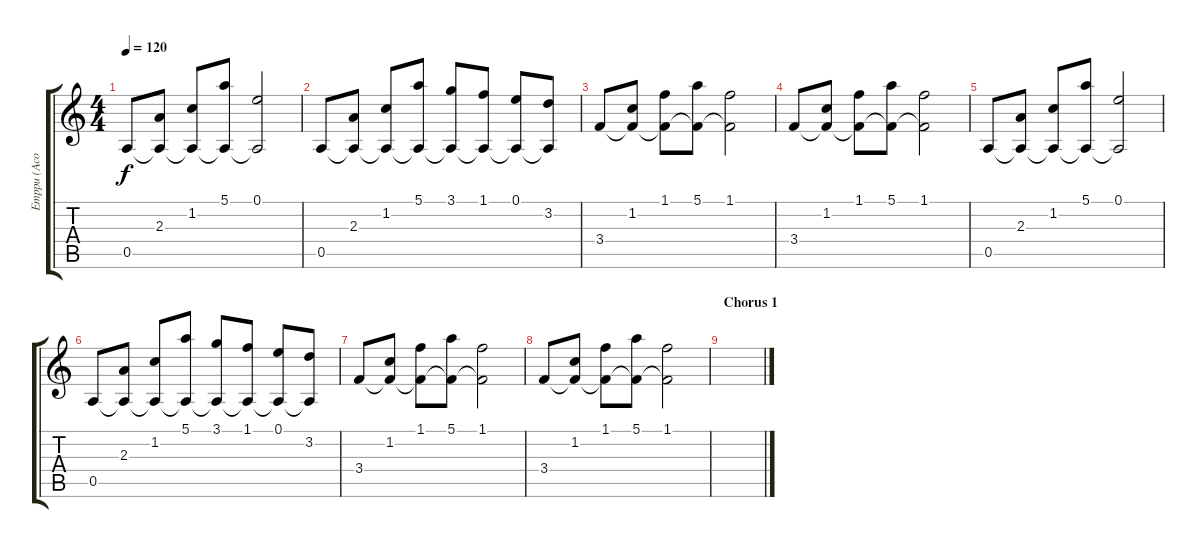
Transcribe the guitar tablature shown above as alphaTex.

\track ("Emppu (Acoustic)" "Emppu (Aco") {instrument acousticguitarnylon}
\staff {score tabs}
\tuning (E4 B3 G3 D3 A2 E2) {hide}
\ts (4 4)
\tempo 120
\clef g2
\ks c
0.5.8{dy f} (2.3 0.5{t}).8 (1.2 0.5{t}).8 (5.1 0.5{t}).8 (0.1 0.5{t}).2 |
0.5.8 (2.3 0.5{t}).8 (1.2 0.5{t}).8 (5.1 0.5{t}).8 (3.1 0.5{t}).8 (1.1 0.5{t}).8 (0.1 0.5{t}).8 (3.2 0.5{t}).8 |
3.4.8 (1.2 3.4{t}).8 (1.1 3.4{t}).8 (5.1 3.4{t}).8 (1.1 3.4{t}).2 |
3.4.8 (1.2 3.4{t}).8 (1.1 3.4{t}).8 (5.1 3.4{t}).8 (1.1 3.4{t}).2 |
0.5.8 (2.3 0.5{t}).8 (1.2 0.5{t}).8 (5.1 0.5{t}).8 (0.1 0.5{t}).2 |
0.5.8 (2.3 0.5{t}).8 (1.2 0.5{t}).8 (5.1 0.5{t}).8 (3.1 0.5{t}).8 (1.1 0.5{t}).8 (0.1 0.5{t}).8 (3.2 0.5{t}).8 |
3.4.8 (1.2 3.4{t}).8 (1.1 3.4{t}).8 (5.1 3.4{t}).8 (1.1 3.4{t}).2 |
3.4.8 (1.2 3.4{t}).8 (1.1 3.4{t}).8 (5.1 3.4{t}).8 (1.1 3.4{t}).2 |
\section ("" "Chorus 1")
